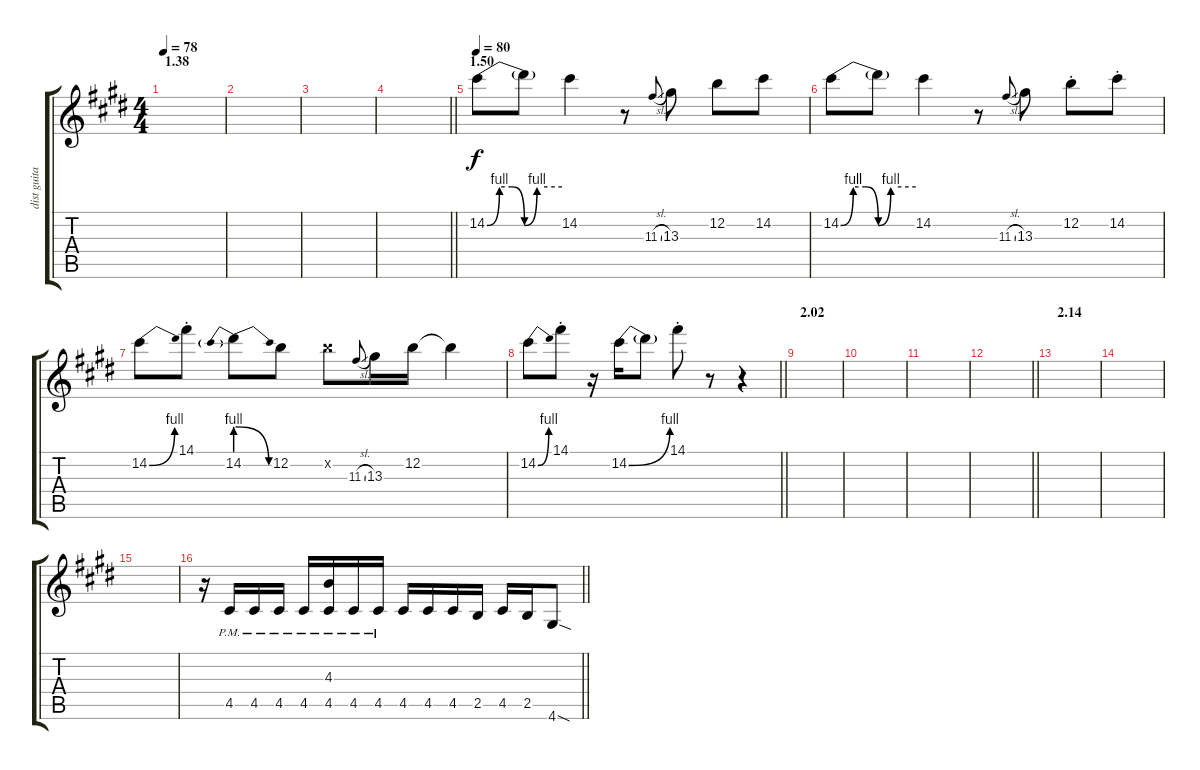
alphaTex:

\track ("dist guitar" "dist guita") {instrument overdrivenguitar}
\staff {score tabs}
\tuning (E4 B3 G3 D3 A2 E2) {hide}
\ts (4 4)
\section ("" "1.38")
\tempo 78
\clef g2
\ks e
|
|
|
\barLineRight lightlight
|
\section ("" "1.50")
\tempo 80
14.2{be (custom 0 0 10 4 20 4 30 0 40 4 60 4)}.8 14.2{t}.8 14.2.4 r.8 11.3{sl}.8{gr onbeat} 13.3.8 12.2.8 14.2.8 |
14.2{be (custom 0 0 10 4 20 4 30 0 40 4 60 4)}.8 14.2{t}.8 14.2.4 r.8 11.3{sl}.8{gr onbeat} 13.3.8 12.2{st}.8 14.2{st}.8 |
14.2{be (bend 0 0 60 4)}.8 14.1{st}.8 14.2{be (prebendrelease 0 4 60 0)}.8 12.2.8 12.2{x}.8 11.3{sl}.8{gr onbeat} 13.3.16 12.2.16 12.2{t}.4 |
\barLineRight lightlight
14.2{be (bend 0 0 60 4)}.8 14.1{st}.8 r.16 14.2{be (bend 0 0 60 4)}.16 14.2{t}.8 14.1{st}.8 r.8 r.4 |
\section ("" "2.02")
|
|
|
\barLineRight lightlight
|
\section ("" "2.14")
|
|
|
\barLineRight lightlight
r.16 4.5{pm}.16 4.5{pm}.16 4.5{pm}.16 4.5{pm}.16 (4.3{pm} 4.5{pm}).16 4.5{pm}.16 4.5{pm}.16 4.5.16 4.5.16 4.5.16 2.5.16 4.5.16 2.5.16 4.6{sod}.8
